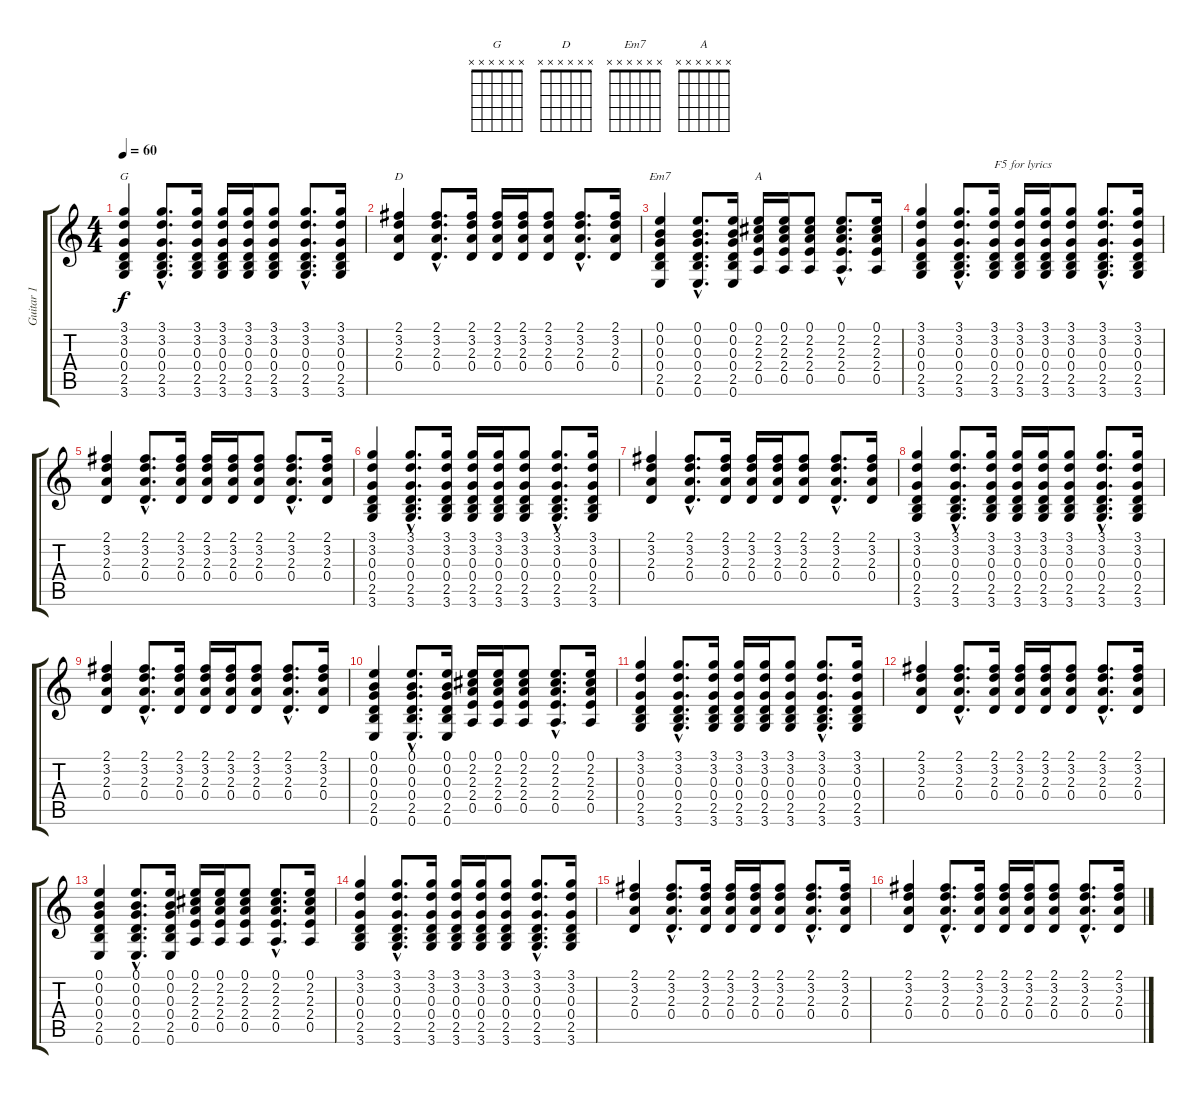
\track ("Guitar 1" "Guitar 1") {instrument acousticguitarsteel}
\staff {score tabs}
\tuning (E4 B3 G3 D3 A2 E2) {hide}
\chord ("G" x x x x x x) {firstfret 0}
\chord ("D" x x x x x x) {firstfret 0}
\chord ("Em7" x x x x x x) {firstfret 0}
\chord ("A" x x x x x x) {firstfret 0}
\ts (4 4)
\tempo 60
\clef g2
\ks c
(3.1 3.2 0.3 0.4 2.5 3.6).4{ch "G" dy f} (3.1{hac} 3.2{hac} 0.3{hac} 0.4{hac} 2.5{hac} 3.6{hac}).8{d} (3.1 3.2 0.3 0.4 2.5 3.6).16 (3.1 3.2 0.3 0.4 2.5 3.6).16 (3.1 3.2 0.3 0.4 2.5 3.6).16 (3.1 3.2 0.3 0.4 2.5 3.6).8 (3.1{hac} 3.2{hac} 0.3{hac} 0.4{hac} 2.5{hac} 3.6{hac}).8{d} (3.1 3.2 0.3 0.4 2.5 3.6).16 |
(2.1 3.2 2.3 0.4).4{ch "D"} (2.1{hac} 3.2{hac} 2.3{hac} 0.4{hac}).8{d} (2.1 3.2 2.3 0.4).16 (2.1 3.2 2.3 0.4).16 (2.1 3.2 2.3 0.4).16 (2.1 3.2 2.3 0.4).8 (2.1{hac} 3.2{hac} 2.3{hac} 0.4{hac}).8{d} (2.1 3.2 2.3 0.4).16 |
(0.1 0.2 0.3 0.4 2.5 0.6).4{ch "Em7"} (0.1{hac} 0.2{hac} 0.3{hac} 0.4{hac} 2.5{hac} 0.6{hac}).8{d} (0.1 0.2 0.3 0.4 2.5 0.6).16 (0.1 2.2 2.3 2.4 0.5).16{ch "A"} (0.1 2.2 2.3 2.4 0.5).16 (0.1 2.2 2.3 2.4 0.5).8 (0.1{hac} 2.2{hac} 2.3{hac} 2.4{hac} 0.5{hac}).8{d} (0.1 2.2 2.3 2.4 0.5).16 |
(3.1 3.2 0.3 0.4 2.5 3.6).4 (3.1{hac} 3.2{hac} 0.3{hac} 0.4{hac} 2.5{hac} 3.6{hac}).8{d} (3.1 3.2 0.3 0.4 2.5 3.6).16{txt "F5 for lyrics"} (3.1 3.2 0.3 0.4 2.5 3.6).16 (3.1 3.2 0.3 0.4 2.5 3.6).16 (3.1 3.2 0.3 0.4 2.5 3.6).8 (3.1{hac} 3.2{hac} 0.3{hac} 0.4{hac} 2.5{hac} 3.6{hac}).8{d} (3.1 3.2 0.3 0.4 2.5 3.6).16 |
(2.1 3.2 2.3 0.4).4 (2.1{hac} 3.2{hac} 2.3{hac} 0.4{hac}).8{d} (2.1 3.2 2.3 0.4).16 (2.1 3.2 2.3 0.4).16 (2.1 3.2 2.3 0.4).16 (2.1 3.2 2.3 0.4).8 (2.1{hac} 3.2{hac} 2.3{hac} 0.4{hac}).8{d} (2.1 3.2 2.3 0.4).16 |
(3.1 3.2 0.3 0.4 2.5 3.6).4 (3.1{hac} 3.2{hac} 0.3{hac} 0.4{hac} 2.5{hac} 3.6{hac}).8{d} (3.1 3.2 0.3 0.4 2.5 3.6).16 (3.1 3.2 0.3 0.4 2.5 3.6).16 (3.1 3.2 0.3 0.4 2.5 3.6).16 (3.1 3.2 0.3 0.4 2.5 3.6).8 (3.1{hac} 3.2{hac} 0.3{hac} 0.4{hac} 2.5{hac} 3.6{hac}).8{d} (3.1 3.2 0.3 0.4 2.5 3.6).16 |
(2.1 3.2 2.3 0.4).4 (2.1{hac} 3.2{hac} 2.3{hac} 0.4{hac}).8{d} (2.1 3.2 2.3 0.4).16 (2.1 3.2 2.3 0.4).16 (2.1 3.2 2.3 0.4).16 (2.1 3.2 2.3 0.4).8 (2.1{hac} 3.2{hac} 2.3{hac} 0.4{hac}).8{d} (2.1 3.2 2.3 0.4).16 |
(3.1 3.2 0.3 0.4 2.5 3.6).4 (3.1{hac} 3.2{hac} 0.3{hac} 0.4{hac} 2.5{hac} 3.6{hac}).8{d} (3.1 3.2 0.3 0.4 2.5 3.6).16 (3.1 3.2 0.3 0.4 2.5 3.6).16 (3.1 3.2 0.3 0.4 2.5 3.6).16 (3.1 3.2 0.3 0.4 2.5 3.6).8 (3.1{hac} 3.2{hac} 0.3{hac} 0.4{hac} 2.5{hac} 3.6{hac}).8{d} (3.1 3.2 0.3 0.4 2.5 3.6).16 |
(2.1 3.2 2.3 0.4).4 (2.1{hac} 3.2{hac} 2.3{hac} 0.4{hac}).8{d} (2.1 3.2 2.3 0.4).16 (2.1 3.2 2.3 0.4).16 (2.1 3.2 2.3 0.4).16 (2.1 3.2 2.3 0.4).8 (2.1{hac} 3.2{hac} 2.3{hac} 0.4{hac}).8{d} (2.1 3.2 2.3 0.4).16 |
(0.1 0.2 0.3 0.4 2.5 0.6).4 (0.1{hac} 0.2{hac} 0.3{hac} 0.4{hac} 2.5{hac} 0.6{hac}).8{d} (0.1 0.2 0.3 0.4 2.5 0.6).16 (0.1 2.2 2.3 2.4 0.5).16 (0.1 2.2 2.3 2.4 0.5).16 (0.1 2.2 2.3 2.4 0.5).8 (0.1{hac} 2.2{hac} 2.3{hac} 2.4{hac} 0.5{hac}).8{d} (0.1 2.2 2.3 2.4 0.5).16 |
(3.1 3.2 0.3 0.4 2.5 3.6).4 (3.1{hac} 3.2{hac} 0.3{hac} 0.4{hac} 2.5{hac} 3.6{hac}).8{d} (3.1 3.2 0.3 0.4 2.5 3.6).16 (3.1 3.2 0.3 0.4 2.5 3.6).16 (3.1 3.2 0.3 0.4 2.5 3.6).16 (3.1 3.2 0.3 0.4 2.5 3.6).8 (3.1{hac} 3.2{hac} 0.3{hac} 0.4{hac} 2.5{hac} 3.6{hac}).8{d} (3.1 3.2 0.3 0.4 2.5 3.6).16 |
(2.1 3.2 2.3 0.4).4 (2.1{hac} 3.2{hac} 2.3{hac} 0.4{hac}).8{d} (2.1 3.2 2.3 0.4).16 (2.1 3.2 2.3 0.4).16 (2.1 3.2 2.3 0.4).16 (2.1 3.2 2.3 0.4).8 (2.1{hac} 3.2{hac} 2.3{hac} 0.4{hac}).8{d} (2.1 3.2 2.3 0.4).16 |
(0.1 0.2 0.3 0.4 2.5 0.6).4 (0.1{hac} 0.2{hac} 0.3{hac} 0.4{hac} 2.5{hac} 0.6{hac}).8{d} (0.1 0.2 0.3 0.4 2.5 0.6).16 (0.1 2.2 2.3 2.4 0.5).16 (0.1 2.2 2.3 2.4 0.5).16 (0.1 2.2 2.3 2.4 0.5).8 (0.1{hac} 2.2{hac} 2.3{hac} 2.4{hac} 0.5{hac}).8{d} (0.1 2.2 2.3 2.4 0.5).16 |
(3.1 3.2 0.3 0.4 2.5 3.6).4 (3.1{hac} 3.2{hac} 0.3{hac} 0.4{hac} 2.5{hac} 3.6{hac}).8{d} (3.1 3.2 0.3 0.4 2.5 3.6).16 (3.1 3.2 0.3 0.4 2.5 3.6).16 (3.1 3.2 0.3 0.4 2.5 3.6).16 (3.1 3.2 0.3 0.4 2.5 3.6).8 (3.1{hac} 3.2{hac} 0.3{hac} 0.4{hac} 2.5{hac} 3.6{hac}).8{d} (3.1 3.2 0.3 0.4 2.5 3.6).16 |
(2.1 3.2 2.3 0.4).4 (2.1{hac} 3.2{hac} 2.3{hac} 0.4{hac}).8{d} (2.1 3.2 2.3 0.4).16 (2.1 3.2 2.3 0.4).16 (2.1 3.2 2.3 0.4).16 (2.1 3.2 2.3 0.4).8 (2.1{hac} 3.2{hac} 2.3{hac} 0.4{hac}).8{d} (2.1 3.2 2.3 0.4).16 |
(2.1 3.2 2.3 0.4).4 (2.1{hac} 3.2{hac} 2.3{hac} 0.4{hac}).8{d} (2.1 3.2 2.3 0.4).16 (2.1 3.2 2.3 0.4).16 (2.1 3.2 2.3 0.4).16 (2.1 3.2 2.3 0.4).8 (2.1{hac} 3.2{hac} 2.3{hac} 0.4{hac}).8{d} (2.1 3.2 2.3 0.4).16
